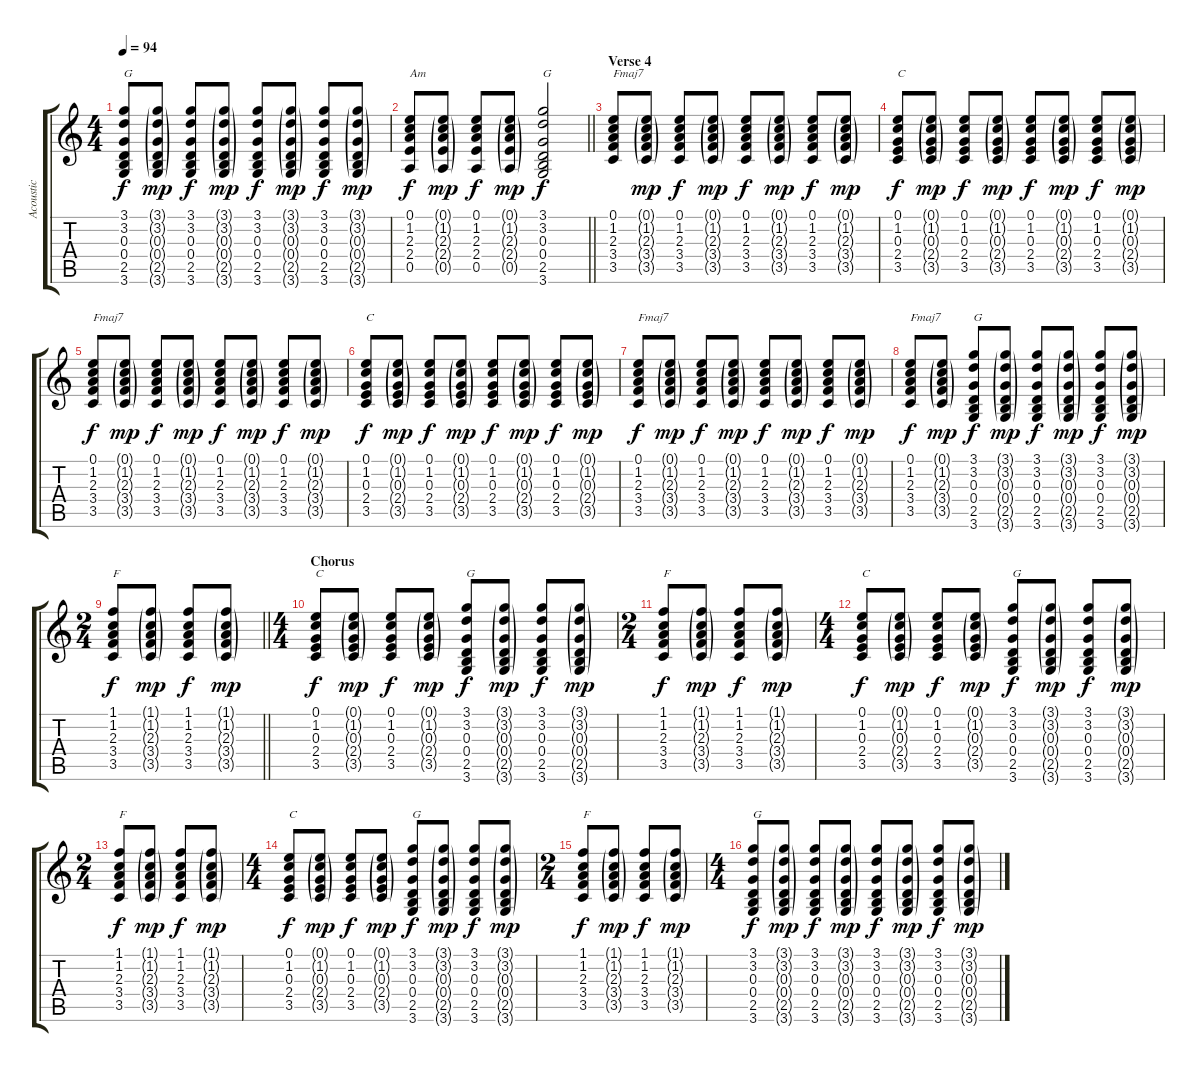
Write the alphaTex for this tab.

\track ("Acoustic" "Acoustic") {instrument acousticguitarsteel}
\staff {score tabs}
\tuning (E4 B3 G3 D3 A2 E2) {hide}
\ts (4 4)
\tempo 94
\clef g2
\ks c
(3.1 3.2 0.3 0.4 2.5 3.6).8{txt "G" dy f} (3.1{g} 3.2{g} 0.3{g} 0.4{g} 2.5{g} 3.6{g}).8{dy mp} (3.1 3.2 0.3 0.4 2.5 3.6).8{dy f} (3.1{g} 3.2{g} 0.3{g} 0.4{g} 2.5{g} 3.6{g}).8{dy mp} (3.1 3.2 0.3 0.4 2.5 3.6).8{dy f} (3.1{g} 3.2{g} 0.3{g} 0.4{g} 2.5{g} 3.6{g}).8{dy mp} (3.1 3.2 0.3 0.4 2.5 3.6).8{dy f} (3.1{g} 3.2{g} 0.3{g} 0.4{g} 2.5{g} 3.6{g}).8{dy mp} |
\barLineRight lightlight
(0.1 1.2 2.3 2.4 0.5).8{txt "Am" dy f} (0.1{g} 1.2{g} 2.3{g} 2.4{g} 0.5{g}).8{dy mp} (0.1 1.2 2.3 2.4 0.5).8{dy f} (0.1{g} 1.2{g} 2.3{g} 2.4{g} 0.5{g}).8{dy mp} (3.1 3.2 0.3 0.4 2.5 3.6).2{txt "G" dy f} |
\section ("" "Verse 4")
(0.1 1.2 2.3 3.4 3.5).8{txt "Fmaj7"} (0.1{g} 1.2{g} 2.3{g} 3.4{g} 3.5{g}).8{dy mp} (0.1 1.2 2.3 3.4 3.5).8{dy f} (0.1{g} 1.2{g} 2.3{g} 3.4{g} 3.5{g}).8{dy mp} (0.1 1.2 2.3 3.4 3.5).8{dy f} (0.1{g} 1.2{g} 2.3{g} 3.4{g} 3.5{g}).8{dy mp} (0.1 1.2 2.3 3.4 3.5).8{dy f} (0.1{g} 1.2{g} 2.3{g} 3.4{g} 3.5{g}).8{dy mp} |
(0.1 1.2 0.3 2.4 3.5).8{txt "C" dy f} (0.1{g} 1.2{g} 0.3{g} 2.4{g} 3.5{g}).8{dy mp} (0.1 1.2 0.3 2.4 3.5).8{dy f} (0.1{g} 1.2{g} 0.3{g} 2.4{g} 3.5{g}).8{dy mp} (0.1 1.2 0.3 2.4 3.5).8{dy f} (0.1{g} 1.2{g} 0.3{g} 2.4{g} 3.5{g}).8{dy mp} (0.1 1.2 0.3 2.4 3.5).8{dy f} (0.1{g} 1.2{g} 0.3{g} 2.4{g} 3.5{g}).8{dy mp} |
(0.1 1.2 2.3 3.4 3.5).8{txt "Fmaj7" dy f} (0.1{g} 1.2{g} 2.3{g} 3.4{g} 3.5{g}).8{dy mp} (0.1 1.2 2.3 3.4 3.5).8{dy f} (0.1{g} 1.2{g} 2.3{g} 3.4{g} 3.5{g}).8{dy mp} (0.1 1.2 2.3 3.4 3.5).8{dy f} (0.1{g} 1.2{g} 2.3{g} 3.4{g} 3.5{g}).8{dy mp} (0.1 1.2 2.3 3.4 3.5).8{dy f} (0.1{g} 1.2{g} 2.3{g} 3.4{g} 3.5{g}).8{dy mp} |
(0.1 1.2 0.3 2.4 3.5).8{txt "C" dy f} (0.1{g} 1.2{g} 0.3{g} 2.4{g} 3.5{g}).8{dy mp} (0.1 1.2 0.3 2.4 3.5).8{dy f} (0.1{g} 1.2{g} 0.3{g} 2.4{g} 3.5{g}).8{dy mp} (0.1 1.2 0.3 2.4 3.5).8{dy f} (0.1{g} 1.2{g} 0.3{g} 2.4{g} 3.5{g}).8{dy mp} (0.1 1.2 0.3 2.4 3.5).8{dy f} (0.1{g} 1.2{g} 0.3{g} 2.4{g} 3.5{g}).8{dy mp} |
(0.1 1.2 2.3 3.4 3.5).8{txt "Fmaj7" dy f} (0.1{g} 1.2{g} 2.3{g} 3.4{g} 3.5{g}).8{dy mp} (0.1 1.2 2.3 3.4 3.5).8{dy f} (0.1{g} 1.2{g} 2.3{g} 3.4{g} 3.5{g}).8{dy mp} (0.1 1.2 2.3 3.4 3.5).8{dy f} (0.1{g} 1.2{g} 2.3{g} 3.4{g} 3.5{g}).8{dy mp} (0.1 1.2 2.3 3.4 3.5).8{dy f} (0.1{g} 1.2{g} 2.3{g} 3.4{g} 3.5{g}).8{dy mp} |
(0.1 1.2 2.3 3.4 3.5).8{txt "Fmaj7" dy f} (0.1{g} 1.2{g} 2.3{g} 3.4{g} 3.5{g}).8{dy mp} (3.1 3.2 0.3 0.4 2.5 3.6).8{txt "G" dy f} (3.1{g} 3.2{g} 0.3{g} 0.4{g} 2.5{g} 3.6{g}).8{dy mp} (3.1 3.2 0.3 0.4 2.5 3.6).8{dy f} (3.1{g} 3.2{g} 0.3{g} 0.4{g} 2.5{g} 3.6{g}).8{dy mp} (3.1 3.2 0.3 0.4 2.5 3.6).8{dy f} (3.1{g} 3.2{g} 0.3{g} 0.4{g} 2.5{g} 3.6{g}).8{dy mp} |
\ts (2 4)
\barLineRight lightlight
(1.1 1.2 2.3 3.4 3.5).8{txt "F" dy f} (1.1{g} 1.2{g} 2.3{g} 3.4{g} 3.5{g}).8{dy mp} (1.1 1.2 2.3 3.4 3.5).8{dy f} (1.1{g} 1.2{g} 2.3{g} 3.4{g} 3.5{g}).8{dy mp} |
\ts (4 4)
\section ("" "Chorus")
(0.1 1.2 0.3 2.4 3.5).8{txt "C" dy f} (0.1{g} 1.2{g} 0.3{g} 2.4{g} 3.5{g}).8{dy mp} (0.1 1.2 0.3 2.4 3.5).8{dy f} (0.1{g} 1.2{g} 0.3{g} 2.4{g} 3.5{g}).8{dy mp} (3.1 3.2 0.3 0.4 2.5 3.6).8{txt "G" dy f} (3.1{g} 3.2{g} 0.3{g} 0.4{g} 2.5{g} 3.6{g}).8{dy mp} (3.1 3.2 0.3 0.4 2.5 3.6).8{dy f} (3.1{g} 3.2{g} 0.3{g} 0.4{g} 2.5{g} 3.6{g}).8{dy mp} |
\ts (2 4)
(1.1 1.2 2.3 3.4 3.5).8{txt "F" dy f} (1.1{g} 1.2{g} 2.3{g} 3.4{g} 3.5{g}).8{dy mp} (1.1 1.2 2.3 3.4 3.5).8{dy f} (1.1{g} 1.2{g} 2.3{g} 3.4{g} 3.5{g}).8{dy mp} |
\ts (4 4)
(0.1 1.2 0.3 2.4 3.5).8{txt "C" dy f} (0.1{g} 1.2{g} 0.3{g} 2.4{g} 3.5{g}).8{dy mp} (0.1 1.2 0.3 2.4 3.5).8{dy f} (0.1{g} 1.2{g} 0.3{g} 2.4{g} 3.5{g}).8{dy mp} (3.1 3.2 0.3 0.4 2.5 3.6).8{txt "G" dy f} (3.1{g} 3.2{g} 0.3{g} 0.4{g} 2.5{g} 3.6{g}).8{dy mp} (3.1 3.2 0.3 0.4 2.5 3.6).8{dy f} (3.1{g} 3.2{g} 0.3{g} 0.4{g} 2.5{g} 3.6{g}).8{dy mp} |
\ts (2 4)
(1.1 1.2 2.3 3.4 3.5).8{txt "F" dy f} (1.1{g} 1.2{g} 2.3{g} 3.4{g} 3.5{g}).8{dy mp} (1.1 1.2 2.3 3.4 3.5).8{dy f} (1.1{g} 1.2{g} 2.3{g} 3.4{g} 3.5{g}).8{dy mp} |
\ts (4 4)
(0.1 1.2 0.3 2.4 3.5).8{txt "C" dy f} (0.1{g} 1.2{g} 0.3{g} 2.4{g} 3.5{g}).8{dy mp} (0.1 1.2 0.3 2.4 3.5).8{dy f} (0.1{g} 1.2{g} 0.3{g} 2.4{g} 3.5{g}).8{dy mp} (3.1 3.2 0.3 0.4 2.5 3.6).8{txt "G" dy f} (3.1{g} 3.2{g} 0.3{g} 0.4{g} 2.5{g} 3.6{g}).8{dy mp} (3.1 3.2 0.3 0.4 2.5 3.6).8{dy f} (3.1{g} 3.2{g} 0.3{g} 0.4{g} 2.5{g} 3.6{g}).8{dy mp} |
\ts (2 4)
(1.1 1.2 2.3 3.4 3.5).8{txt "F" dy f} (1.1{g} 1.2{g} 2.3{g} 3.4{g} 3.5{g}).8{dy mp} (1.1 1.2 2.3 3.4 3.5).8{dy f} (1.1{g} 1.2{g} 2.3{g} 3.4{g} 3.5{g}).8{dy mp} |
\ts (4 4)
(3.1 3.2 0.3 0.4 2.5 3.6).8{txt "G" dy f} (3.1{g} 3.2{g} 0.3{g} 0.4{g} 2.5{g} 3.6{g}).8{dy mp} (3.1 3.2 0.3 0.4 2.5 3.6).8{dy f} (3.1{g} 3.2{g} 0.3{g} 0.4{g} 2.5{g} 3.6{g}).8{dy mp} (3.1 3.2 0.3 0.4 2.5 3.6).8{dy f} (3.1{g} 3.2{g} 0.3{g} 0.4{g} 2.5{g} 3.6{g}).8{dy mp} (3.1 3.2 0.3 0.4 2.5 3.6).8{dy f} (3.1{g} 3.2{g} 0.3{g} 0.4{g} 2.5{g} 3.6{g}).8{dy mp}
